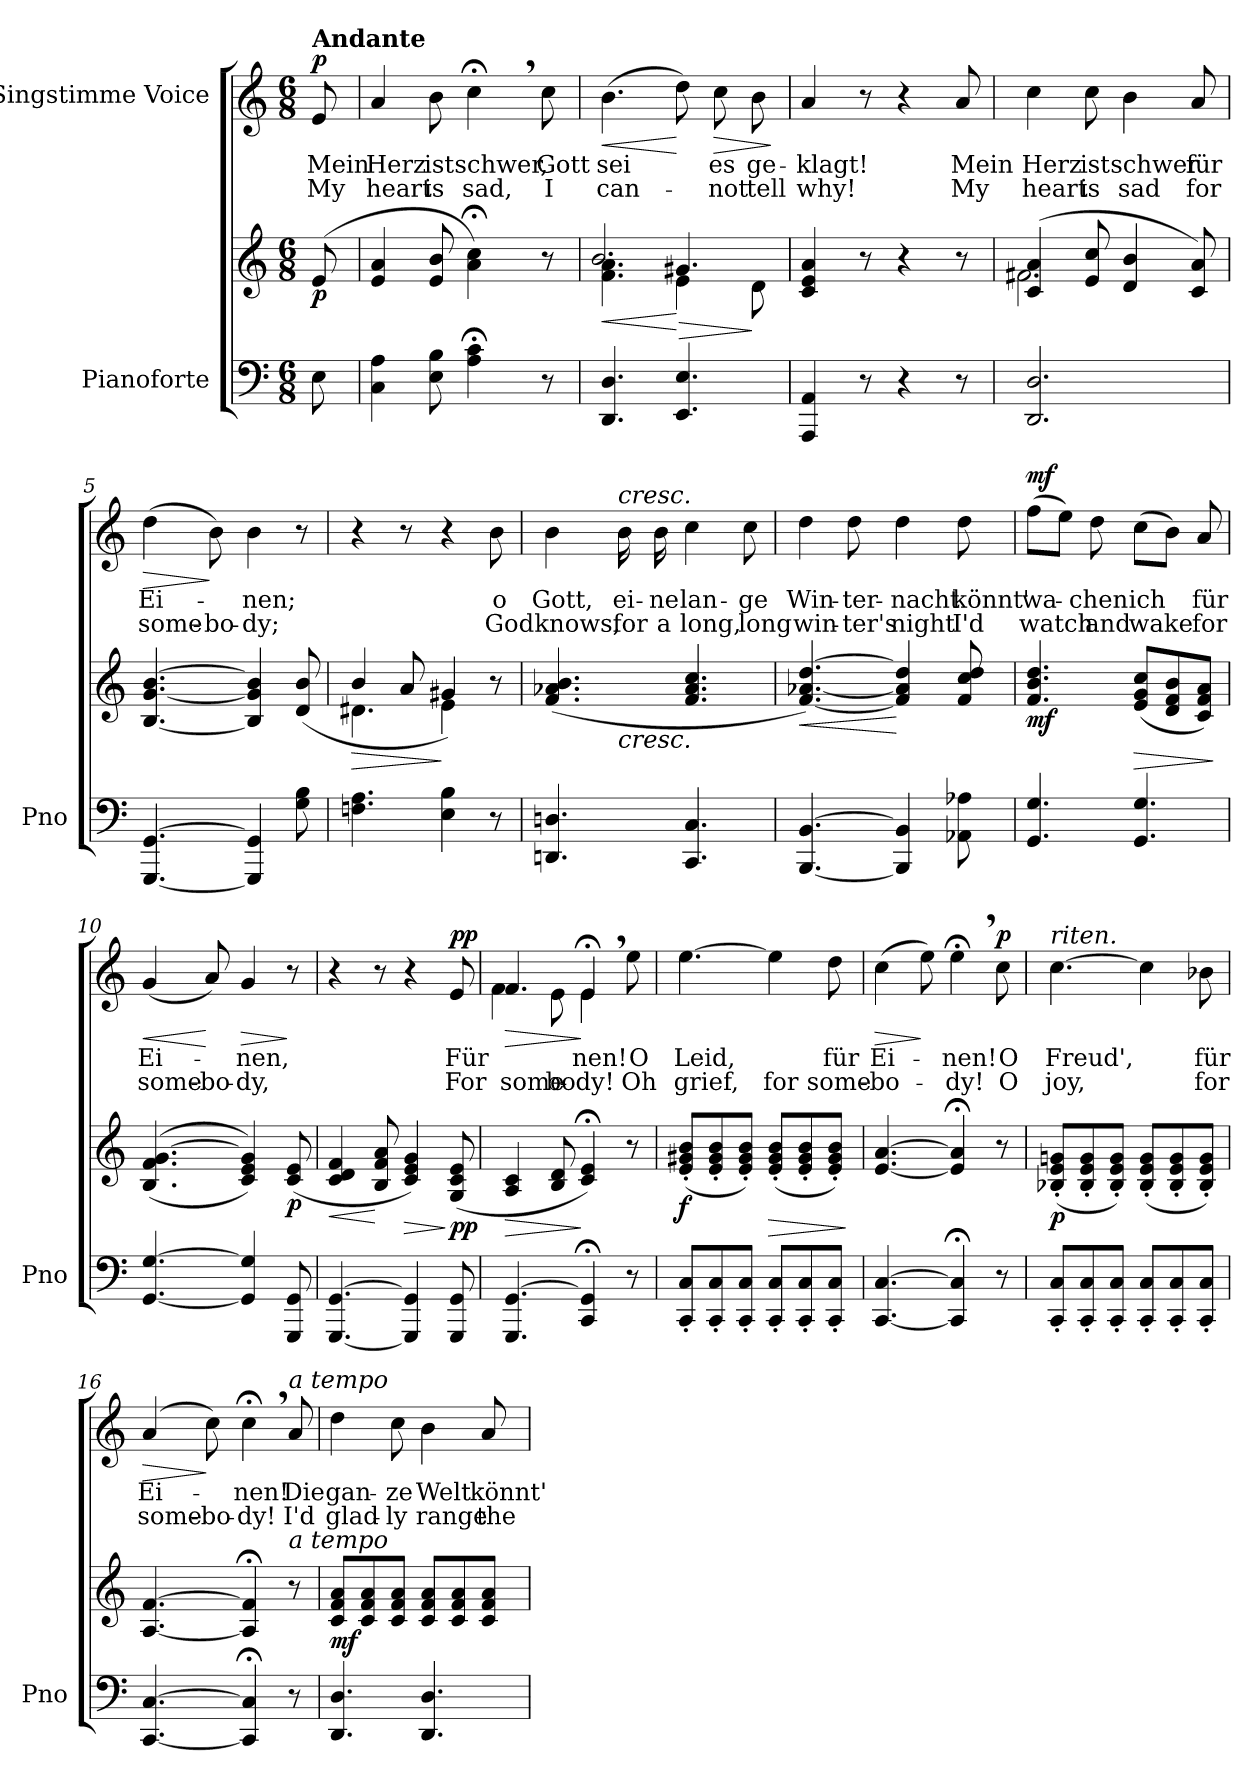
**kern	**kern	**dynam	**kern	**text	**text	**dynam
*part2	*part2	*part2	*part1	*part1	*part1	*part1
*staff3	*staff2	*staff2/3	*staff1	*staff1	*staff1	*staff1
*I"Pianoforte	*	*	*I"Singstimme Voice	*	*	*
*I'Pno	*	*	*	*	*	*
*clefF4	*clefG2	*	*clefG2	*	*	*
*k[]	*k[]	*	*k[]	*	*	*
*M6/8	*M6/8	*	*M6/8	*	*	*
=	=	=	=	=	=	=
!	!	!	!LO:TX:a:B:t=Andante	!	!	!
!	!	!LO:DY:b	!	!LO:LY:b	!LO:LY:b	!LO:DY:a
8E\	(>8e/	p	8e/	Mein	My	p
=1	=1	=1	=1	=1	=1	=1
!	!	!	!	!LO:LY:b	!LO:LY:b	!
4C\ 4A\	4e/ 4a/	.	4a/	Herz	heart	.
!	!	!	!	!LO:LY:b	!LO:LY:b	!
8E\ 8B\	8e/ 8b/	.	8b\	ist	is	.
!	!	!	!	!LO:LY:b	!LO:LY:b	!
4A\;< 4c\;<	4a\;< 4cc\;<)	.	4cc;<,\	schwer,	sad,	.
!	!	!	!	!LO:LY:b	!LO:LY:b	!
8r	8r	.	8cc\	Gott	I	.
=2	=2	=2	=2	=2	=2	=2
!	!	!LO:HP:b	!	!LO:LY:b	!LO:LY:b	!LO:HP:b
*	*^	*	*	*	*	*
*	*	*^	*	*	*	*	*
4.DD/ 4.D/	4.f\ 4.a\	2.b/	4.ryy	<	(>4.b\	sei	can-	<
!	!	!	!	!LO:HP:n=1:b	!	!	!	!
4.EE/ 4.E/	4e\	.	4.g#X/	[ >	8dd\)	.	.	[
!	!	!	!	!	!	!LO:LY:b	!LO:LY:b	!LO:HP:b
.	.	.	.	.	8cc\	es	-not	>
!	!	!	!	!	!	!LO:LY:b	!LO:LY:b	!
.	8d\	.	.	]	8b\	ge-	tell	.
*	*v	*v	*v	*	*	*	*	*
.	.	.	.	.	.	]
=3	=3	=3	=3	=3	=3	=3
!	!	!	!	!LO:LY:b	!LO:LY:b	!
4AAA/ 4AA/	4c/ 4e/ 4a/	.	4a/	-klagt!	why!	.
8r	8r	.	8r	.	.	.
4r	4r	.	4r	.	.	.
!	!	!	!	!LO:LY:b	!LO:LY:b	!
8r	8r	.	8a/	Mein	My	.
=4	=4	=4	=4	=4	=4	=4
*	*^	*	*	*	*	*
!	!	!	!	!	!LO:LY:b	!LO:LY:b	!
2.DD/ 2.D/	(>4c/ 4a/	2.f#X\	.	4cc\	Herz	heart	.
!	!	!	!	!	!LO:LY:b	!LO:LY:b	!
.	8e/ 8cc/	.	.	8cc\	ist	is	.
!	!	!	!	!	!LO:LY:b	!LO:LY:b	!
.	4d/ 4b/	.	.	4b\	schwer	sad	.
!	!	!	!	!	!LO:LY:b	!LO:LY:b	!
.	8c/ 8a/)	.	.	8a/	für	for	.
*	*v	*v	*	*	*	*	*
!!LO:LB:g=z
=5	=5	=5	=5	=5	=5	=5
!	!	!	!	!LO:LY:b	!LO:LY:b	!LO:HP:b
[4.GGG/ [4.GG/	[4.B/ [4.g/ [4.b/	.	(>4dd\	Ei-	some-	>
!	!	!	!	!	!LO:LY:b	!
.	.	.	8b\)	.	-bo-	]
!	!	!	!	!LO:LY:b	!LO:LY:b	!
4GGG/] 4GG/]	4B/] 4g/] 4b/]	.	4b\	-nen;	-dy;	.
8G\ 8B\	(>8d/ 8b/	.	8r	.	.	.
=6	=6	=6	=6	=6	=6	=6
!	!	!LO:HP:b	!	!	!	!
*	*^	*	*	*	*	*
4.Fn\ 4.A\	4b/	4.d#X\	>	4r	.	.	.
.	8a/	.	.	8r	.	.	.
4E\ 4B\	4g#X/)	4e\	]	4r	.	.	.
!	!	!	!	!	!LO:LY:b	!LO:LY:b	!
8r	8r	8ryy	.	8b\	o	God	.
=7	=7	=7	=7	=7	=7	=7	=7
!	!	!	!	!	!LO:LY:b	!LO:LY:b	!
4.DDn/ 4.Dn/	(>4.f/ 4.a-X/ 4.b/	4rAyy	.	4b\	Gott,	knows,	.
!	!	!	!	!LO:TX:a:i:t=cresc.	!	!	!
!	!	!LO:TX:b:i:t=cresc.	!	!	!	!	!
!	!	!	!	!	!LO:LY:b	!LO:LY:b	!
.	.	16rcyy	.	16b\	ei-	for	.
!	!	!	!	!	!LO:LY:b	!LO:LY:b	!
.	.	16rcyy	.	16b\	-ne	a	.
!	!	!	!	!	!LO:LY:b	!LO:LY:b	!
4.CC/ 4.C/	4.f/ 4.a-/ 4.cc/	4rAyy	.	4cc\	lan-	long,	.
!	!	!	!	!	!LO:LY:b	!LO:LY:b	!
.	.	8rcyy	.	8cc\	-ge	long	.
=8	=8	=8	=8	=8	=8	=8	=8
!	!	!	!LO:HP:b	!	!LO:LY:b	!LO:LY:b	!
*	*v	*v	*	*	*	*	*
[4.BBB/ [4.BB/	[4.f/ [4.a-X/ [4.dd/)	<	4dd\	Win-	win-	.
!	!	!	!	!LO:LY:b	!LO:LY:b	!
.	.	.	8dd\	-ter-	-ter's	.
!	!	!	!	!LO:LY:b	!LO:LY:b	!
4BBB/] 4BB/]	4f/] 4a-/] 4dd/]	[	4dd\	-nacht	night	.
!	!	!	!	!LO:LY:b	!LO:LY:b	!
8AA-X\ 8A-X\	8f/ 8cc/ 8dd/	.	8dd\	könnt'	I'd	.
=9	=9	=9	=9	=9	=9	=9
!	!	!LO:DY:b	!	!LO:LY:b	!LO:LY:b	!LO:DY:a
4.GG/ 4.G/	4.f/ 4.b/ 4.dd/	mf	(>8ff\L	wa-	watch	mf
.	.	.	8ee\J)	.	.	.
!	!	!	!	!LO:LY:b	!LO:LY:b	!
.	.	.	8dd\	-chen	and	.
!	!	!LO:HP:b	!	!LO:LY:b	!LO:LY:b	!
4.GG/ 4.G/	(>8e/ 8g/ 8cc/L	>	(>8cc\L	ich	wake	.
.	8d/ 8f/ 8b/	.	8b\J)	.	.	.
!	!	!	!	!LO:LY:b	!LO:LY:b	!
.	8c/ 8f/ 8a/J)	.	8a/	für	for	.
.	.	]	.	.	.	.
!!LO:LB:g=z
=10	=10	=10	=10	=10	=10	=10
!	!	!	!	!LO:LY:b	!LO:LY:b	!LO:HP:b
[4.GG/ [4.G/	(<(<4.B/ 4.f/ [4.g/	.	(>4g/	Ei-	some-	<
!	!	!	!	!	!LO:LY:b	!
.	.	.	8a/)	.	-bo-	[
!	!	!	!	!LO:LY:b	!LO:LY:b	!LO:HP:b
4GG/] 4G/]	4c/ 4e/ 4g/]))	.	4g/	-nen,	-dy,	>
!	!	!LO:DY:b	!	!	!	!
8GGG/ 8GG/	(>8c/ 8e/	p	8r	.	.	]
=11	=11	=11	=11	=11	=11	=11
!	!	!LO:HP:b	!	!	!	!
[4.GGG/ [4.GG/	4c/ 4d/ 4f/	<	4r	.	.	.
.	8B/ 8f/ 8a/	[	8r	.	.	.
!	!	!LO:HP:b	!	!	!	!
4GGG/] 4GG/]	4c/ 4e/ 4g/)	>	4r	.	.	.
!	!	!LO:DY:n=1:b	!	!LO:LY:b	!LO:LY:b	!LO:DY:a
8GGG/ 8GG/	(>8G/ 8c/ 8e/	] pp	8e/	Für	For	pp
=12	=12	=12	=12	=12	=12	=12
!	!	!LO:HP:b	!	!LO:LY:b	!	!LO:HP:b
*	*	*	*^	*	*	*
!	!	!	!	!	!	!LO:LY:b	!
4.GGG/ [4.GG/	4A/ 4c/	>	4.f/	4f\	.	some-	>
!	!	!	!	!	!	!LO:LY:b	!
.	8B/ 8d/	.	.	8e\	.	-bo	.
!	!	!	!	!	!LO:LY:b	!LO:LY:b	!
4CC/;< 4GG/];<	4c/;< 4e/;<)	]	4e;<,/	4e\	-nen!	-dy!	]
!	!	!	!	!	!LO:LY:b	!LO:LY:b	!
8r	8r	.	8ee\	8ryy	O	Oh	.
=13	=13	=13	=13	=13	=13	=13	=13
!	!	!LO:DY:b	!	!	!LO:LY:b	!LO:LY:b	!LO:DY:a
!	!	!	!	!	!	!	!LO:DY:n=1:a
*	*	*	*v	*v	*	*	*
8CC/' 8C/'L	(<8e/' 8g#X/' 8b/'L	f	[4.ee\	Leid,	grief,	f other-dynamics
8CC/' 8C/'	8e/' 8g#/' 8b/'	.	.	.	.	.
8CC/' 8C/'J	8e/' 8g#/' 8b/'J)	.	.	.	.	.
!	!	!LO:HP:b	!	!	!LO:LY:b	!
8CC/' 8C/'L	(<8e/' 8g#/' 8b/'L	>	4ee\]	.	for	.
8CC/' 8C/'	8e/' 8g#/' 8b/'	.	.	.	.	.
!	!	!	!	!LO:LY:b	!LO:LY:b	!
8CC/' 8C/'J	8e/' 8g#/' 8b/'J)	.	8dd\	für	some-	.
.	.	]	.	.	.	.
=14	=14	=14	=14	=14	=14	=14
!	!	!	!	!LO:LY:b	!LO:LY:b	!LO:HP:b
[4.CC/ [4.C/	[4.e/ [4.a/	.	(>4cc\	Ei-	-bo-	>
.	.	.	8ee\)	.	.	]
!	!	!	!	!LO:LY:b	!LO:LY:b	!
4CC/];< 4C/];<	4e/];< 4a/];<	.	4ee;<,\	-nen!	-dy!	.
!	!	!	!	!LO:LY:b	!LO:LY:b	!LO:DY:a
8r	8r	.	8cc\	O	O	p
=15	=15	=15	=15	=15	=15	=15
!	!	!	!LO:TX:a:i:t=riten.	!	!	!
!	!	!LO:DY:b	!	!LO:LY:b	!LO:LY:b	!
8CC/' 8C/'L	(<8B-X/' 8e/' 8gn/'L	p	[4.cc\	Freud',	joy,	.
8CC/' 8C/'	8B-/' 8e/' 8g/'	.	.	.	.	.
8CC/' 8C/'J	8B-/' 8e/' 8g/'J)	.	.	.	.	.
8CC/' 8C/'L	(<8B-/' 8e/' 8g/'L	.	4cc\]	.	.	.
8CC/' 8C/'	8B-/' 8e/' 8g/'	.	.	.	.	.
!	!	!	!	!LO:LY:b	!LO:LY:b	!
8CC/' 8C/'J	8B-/' 8e/' 8g/'J)	.	8b-X\	für	for	.
!!LO:LB:g=z
=16	=16	=16	=16	=16	=16	=16
!	!	!	!	!LO:LY:b	!LO:LY:b	!LO:HP:b
[4.CC/ [4.C/	[4.A/ [4.f/	.	(>4a/	Ei-	some-	>
!	!	!	!	!	!LO:LY:b	!
.	.	.	8cc\)	.	-bo-	]
!	!	!	!	!LO:LY:b	!LO:LY:b	!
4CC/];< 4C/];<	4A/];< 4f/];<	.	4cc;<,\	-nen!	-dy!	.
!	!	!	!LO:TX:a:i:t=a tempo	!	!	!
!	!LO:TX:a:i:t=a tempo	!	!	!	!	!
!	!	!	!	!LO:LY:b	!LO:LY:b	!
8r	8r	.	8a/	Die	I'd	.
=17	=17	=17	=17	=17	=17	=17
!	!	!LO:DY:b	!	!LO:LY:b	!LO:LY:b	!
4.DD/ 4.D/	8c/ 8f/ 8a/L	mf	4dd\	gan-	glad-	.
.	8c/ 8f/ 8a/	.	.	.	.	.
!	!	!	!	!LO:LY:b	!LO:LY:b	!
.	8c/ 8f/ 8a/J	.	8cc\	-ze	-ly	.
!	!	!	!	!LO:LY:b	!LO:LY:b	!
4.DD/ 4.D/	8c/ 8f/ 8a/L	.	4b\	Welt	range	.
.	8c/ 8f/ 8a/	.	.	.	.	.
!	!	!	!	!LO:LY:b	!LO:LY:b	!
.	8c/ 8f/ 8a/J	.	8a/	könnt'	the	.
=	=	=	=	=	=	=
*-	*-	*-	*-	*-	*-	*-
